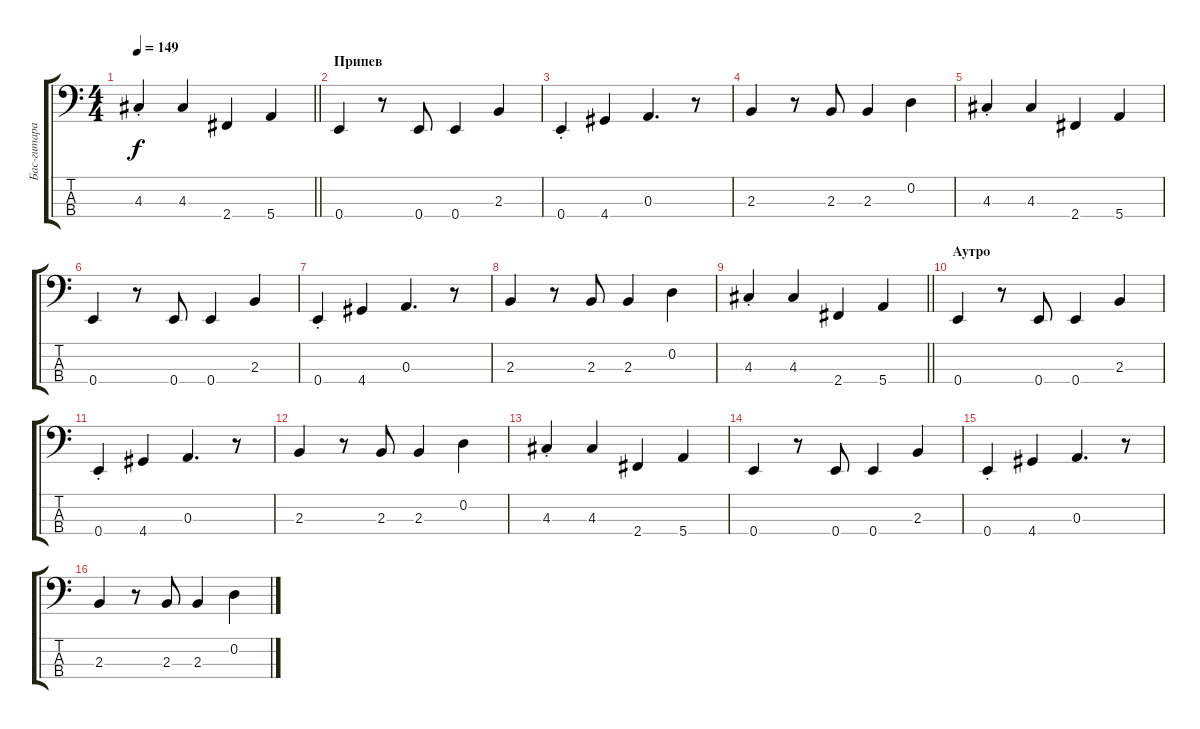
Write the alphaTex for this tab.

\track ("Бас-гитара" "Бас-гитара") {instrument electricbassfinger}
\staff {score tabs}
\tuning (G2 D2 A1 E1) {hide}
\ts (4 4)
\tempo 149
\clef f4
\barLineRight lightlight
\ks c
4.3{st}.4{dy f} 4.3.4 2.4.4 5.4.4 |
\section ("" "Припев")
0.4.4 r.8 0.4.8 0.4.4 2.3.4 |
0.4{st}.4 4.4.4 0.3.4{d} r.8 |
2.3.4 r.8 2.3.8 2.3.4 0.2.4 |
4.3{st}.4 4.3.4 2.4.4 5.4.4 |
0.4.4 r.8 0.4.8 0.4.4 2.3.4 |
0.4{st}.4 4.4.4 0.3.4{d} r.8 |
2.3.4 r.8 2.3.8 2.3.4 0.2.4 |
\barLineRight lightlight
4.3{st}.4 4.3.4 2.4.4 5.4.4 |
\section ("" "Аутро")
0.4.4 r.8 0.4.8 0.4.4 2.3.4 |
0.4{st}.4 4.4.4 0.3.4{d} r.8 |
2.3.4 r.8 2.3.8 2.3.4 0.2.4 |
4.3{st}.4 4.3.4 2.4.4 5.4.4 |
0.4.4 r.8 0.4.8 0.4.4 2.3.4 |
0.4{st}.4 4.4.4 0.3.4{d} r.8 |
2.3.4 r.8 2.3.8 2.3.4 0.2.4
